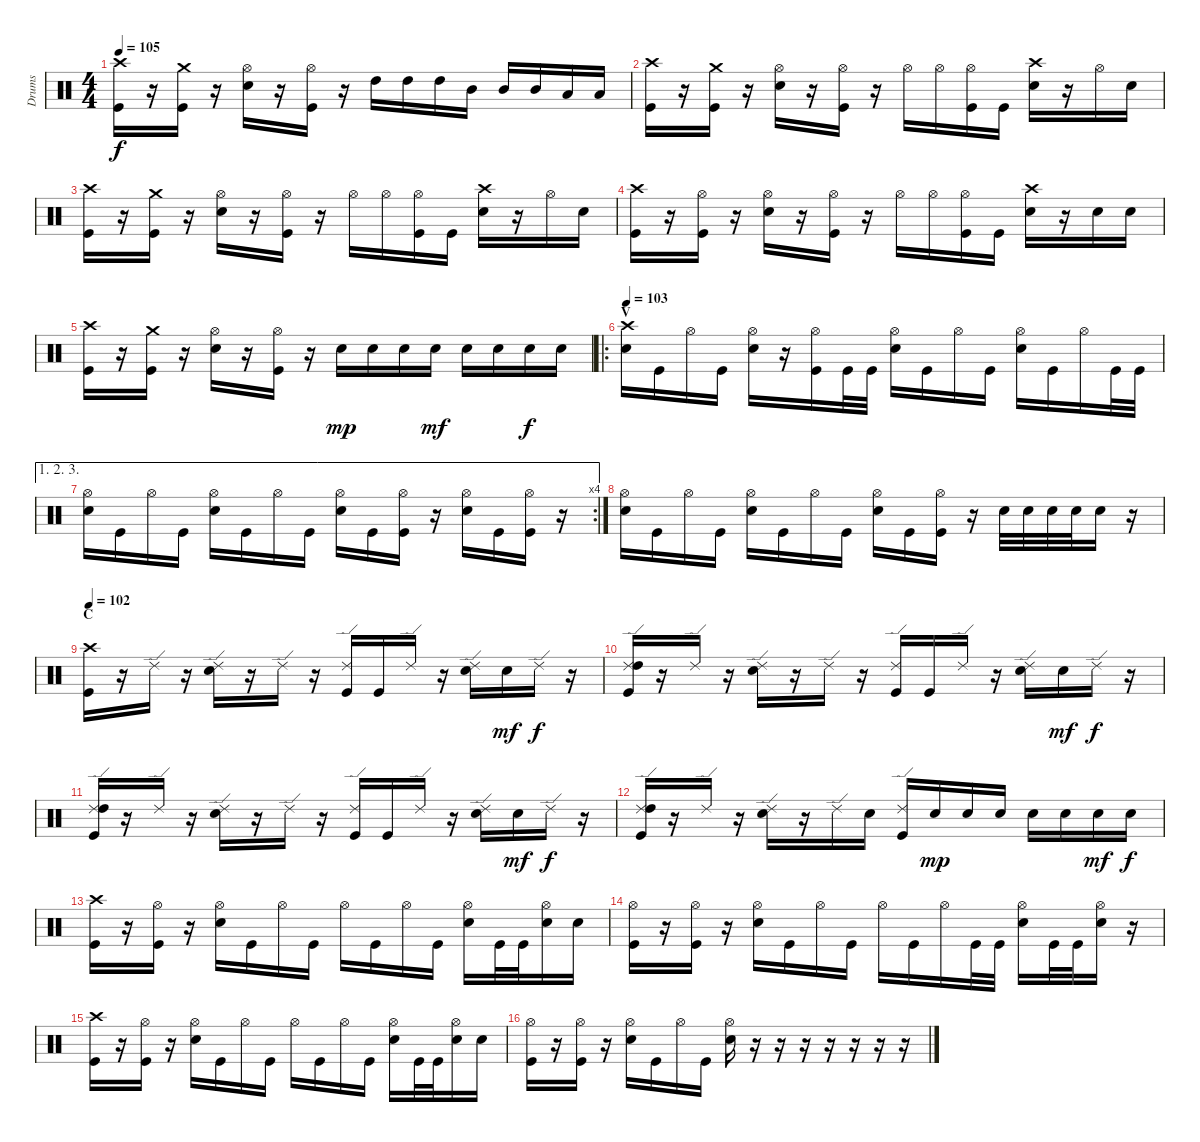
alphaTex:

\track ("Drums" "Drums") {instrument percussion}
\staff {score}
\articulation defaults
\ts (4 4)
\tempo 105
\clef neutral
\ks c
("Crash high (hit)" "Kick (hit)").16{dy f} r.16 ("Crash medium (hit)" "Kick (hit)").16 r.16 ("Hi-Hat (open)" "Electric Snare (hit)").16 r.16 ("Hi-Hat (open)" "Kick (hit)").16 r.16 "High Tom (hit)".16 "High Tom (hit)".16 "High Tom (hit)".16 "Mid Tom (hit)".16 "Mid Tom (hit)".16 "Mid Tom (hit)".16 "Low Tom (hit)".16 "Low Tom (hit)".16 |
("Crash high (hit)" "Kick (hit)").16 r.16 ("Crash medium (hit)" "Kick (hit)").16 r.16 ("Hi-Hat (open)" "Electric Snare (hit)").16 r.16 ("Hi-Hat (open)" "Kick (hit)").16 r.16 "Hi-Hat (open)".16 "Hi-Hat (open)".16 ("Hi-Hat (open)" "Kick (hit)").16 "Kick (hit)".16 ("Crash high (hit)" "Electric Snare (hit)").16 r.16 "Hi-Hat (open)".16 "Electric Snare (hit)".16 |
("Crash high (hit)" "Kick (hit)").16 r.16 ("Crash medium (hit)" "Kick (hit)").16 r.16 ("Hi-Hat (open)" "Electric Snare (hit)").16 r.16 ("Hi-Hat (open)" "Kick (hit)").16 r.16 "Hi-Hat (open)".16 "Hi-Hat (open)".16 ("Hi-Hat (open)" "Kick (hit)").16 "Kick (hit)".16 ("Crash high (hit)" "Electric Snare (hit)").16 r.16 "Hi-Hat (open)".16 "Electric Snare (hit)".16 |
("Crash high (hit)" "Kick (hit)").16 r.16 ("Hi-Hat (open)" "Kick (hit)").16 r.16 ("Hi-Hat (open)" "Electric Snare (hit)").16 r.16 ("Hi-Hat (open)" "Kick (hit)").16 r.16 "Hi-Hat (open)".16 "Hi-Hat (open)".16 ("Hi-Hat (open)" "Kick (hit)").16 "Kick (hit)".16 ("Crash high (hit)" "Electric Snare (hit)").16 r.16 "Electric Snare (hit)".16 "Electric Snare (hit)".16 |
("Crash high (hit)" "Kick (hit)").16 r.16 ("Crash medium (hit)" "Kick (hit)").16 r.16 ("Hi-Hat (open)" "Electric Snare (hit)").16 r.16 ("Hi-Hat (open)" "Kick (hit)").16 r.16 "Electric Snare (hit)".16{dy mp} "Electric Snare (hit)".16 "Electric Snare (hit)".16 "Electric Snare (hit)".16{dy mf} "Electric Snare (hit)".16 "Electric Snare (hit)".16 "Electric Snare (hit)".16{dy f} "Electric Snare (hit)".16 |
\ro
\section ("" "V")
\tempo 103
("Crash high (hit)" "Electric Snare (hit)").16 "Kick (hit)".16 "Hi-Hat (open)".16 "Kick (hit)".16 ("Hi-Hat (open)" "Electric Snare (hit)").16 r.16 ("Hi-Hat (open)" "Kick (hit)").16 "Kick (hit)".32 "Kick (hit)".32 ("Hi-Hat (open)" "Electric Snare (hit)").16 "Kick (hit)".16 "Hi-Hat (open)".16 "Kick (hit)".16 ("Hi-Hat (open)" "Electric Snare (hit)").16 "Kick (hit)".16 "Hi-Hat (open)".16 "Kick (hit)".32 "Kick (hit)".32 |
\ae (1 2 3)
\rc 4
("Hi-Hat (open)" "Electric Snare (hit)").16 "Kick (hit)".16 "Hi-Hat (open)".16 "Kick (hit)".16 ("Hi-Hat (open)" "Electric Snare (hit)").16 "Kick (hit)".16 "Hi-Hat (open)".16 "Kick (hit)".16 ("Hi-Hat (open)" "Electric Snare (hit)").16 "Kick (hit)".16 ("Hi-Hat (open)" "Kick (hit)").16 r.16 ("Hi-Hat (open)" "Electric Snare (hit)").16 "Kick (hit)".16 ("Hi-Hat (open)" "Kick (hit)").16 r.16 |
("Hi-Hat (open)" "Electric Snare (hit)").16 "Kick (hit)".16 "Hi-Hat (open)".16 "Kick (hit)".16 ("Hi-Hat (open)" "Electric Snare (hit)").16 "Kick (hit)".16 "Hi-Hat (open)".16 "Kick (hit)".16 ("Hi-Hat (open)" "Electric Snare (hit)").16 "Kick (hit)".16 ("Hi-Hat (open)" "Kick (hit)").16 r.16 "Electric Snare (hit)".32 "Electric Snare (hit)".32 "Electric Snare (hit)".32 "Electric Snare (hit)".32 "Electric Snare (hit)".16 r.16 |
\section ("" "C")
\tempo 102
("Crash high (hit)" "Kick (hit)").16 r.16 "Ride (edge) 2".16 r.16 ("Ride (edge) 2" "Electric Snare (hit)").16 r.16 "Ride (edge) 2".16 r.16 ("Ride (edge) 2" "Kick (hit)").16 "Kick (hit)".16 "Ride (edge) 2".16 r.16 ("Ride (edge) 2" "Electric Snare (hit)").16 "Electric Snare (hit)".16{dy mf} "Ride (edge) 2".16{dy f} r.16 |
("Ride (edge) 2" "High Tom (hit)" "Kick (hit)").16 r.16 "Ride (edge) 2".16 r.16 ("Ride (edge) 2" "Electric Snare (hit)").16 r.16 "Ride (edge) 2".16 r.16 ("Ride (edge) 2" "Kick (hit)").16 "Kick (hit)".16 "Ride (edge) 2".16 r.16 ("Ride (edge) 2" "Electric Snare (hit)").16 "Electric Snare (hit)".16{dy mf} "Ride (edge) 2".16{dy f} r.16 |
("Ride (edge) 2" "High Tom (hit)" "Kick (hit)").16 r.16 "Ride (edge) 2".16 r.16 ("Ride (edge) 2" "Electric Snare (hit)").16 r.16 "Ride (edge) 2".16 r.16 ("Ride (edge) 2" "Kick (hit)").16 "Kick (hit)".16 "Ride (edge) 2".16 r.16 ("Ride (edge) 2" "Electric Snare (hit)").16 "Electric Snare (hit)".16{dy mf} "Ride (edge) 2".16{dy f} r.16 |
("Ride (edge) 2" "High Tom (hit)" "Kick (hit)").16 r.16 "Ride (edge) 2".16 r.16 ("Ride (edge) 2" "Electric Snare (hit)").16 r.16 "Ride (edge) 2".16 "Electric Snare (hit)".16 ("Ride (edge) 2" "Kick (hit)").16 "Electric Snare (hit)".16{dy mp} "Electric Snare (hit)".16 "Electric Snare (hit)".16 "Electric Snare (hit)".16 "Electric Snare (hit)".16 "Electric Snare (hit)".16{dy mf} "Electric Snare (hit)".16{dy f} |
("Crash high (hit)" "Kick (hit)").16 r.16 ("Hi-Hat (open)" "Kick (hit)").16 r.16 ("Hi-Hat (open)" "Electric Snare (hit)").16 "Kick (hit)".16 "Hi-Hat (open)".16 "Kick (hit)".16 "Hi-Hat (open)".16 "Kick (hit)".16 "Hi-Hat (open)".16 "Kick (hit)".16 ("Hi-Hat (open)" "Electric Snare (hit)").16 "Kick (hit)".32 "Kick (hit)".32 ("Hi-Hat (open)" "Electric Snare (hit)").16 "Electric Snare (hit)".16 |
("Hi-Hat (open)" "Kick (hit)").16 r.16 ("Hi-Hat (open)" "Kick (hit)").16 r.16 ("Hi-Hat (open)" "Electric Snare (hit)").16 "Kick (hit)".16 "Hi-Hat (open)".16 "Kick (hit)".16 "Hi-Hat (open)".16 "Kick (hit)".16 "Hi-Hat (open)".16 "Kick (hit)".32 "Kick (hit)".32 ("Hi-Hat (open)" "Electric Snare (hit)").16 "Kick (hit)".32 "Kick (hit)".32 ("Hi-Hat (open)" "Electric Snare (hit)").16 r.16 |
("Crash high (hit)" "Kick (hit)").16 r.16 ("Hi-Hat (open)" "Kick (hit)").16 r.16 ("Hi-Hat (open)" "Electric Snare (hit)").16 "Kick (hit)".16 "Hi-Hat (open)".16 "Kick (hit)".16 "Hi-Hat (open)".16 "Kick (hit)".16 "Hi-Hat (open)".16 "Kick (hit)".16 ("Hi-Hat (open)" "Electric Snare (hit)").16 "Kick (hit)".32 "Kick (hit)".32 ("Hi-Hat (open)" "Electric Snare (hit)").16 "Electric Snare (hit)".16 |
("Hi-Hat (open)" "Kick (hit)").16 r.16 ("Hi-Hat (open)" "Kick (hit)").16 r.16 ("Hi-Hat (open)" "Electric Snare (hit)").16 "Kick (hit)".16 "Hi-Hat (open)".16 "Kick (hit)".16 ("Hi-Hat (open)" "Electric Snare (hit)").16 r.16 r.16 r.16 r.16 r.16 r.16 r.16
